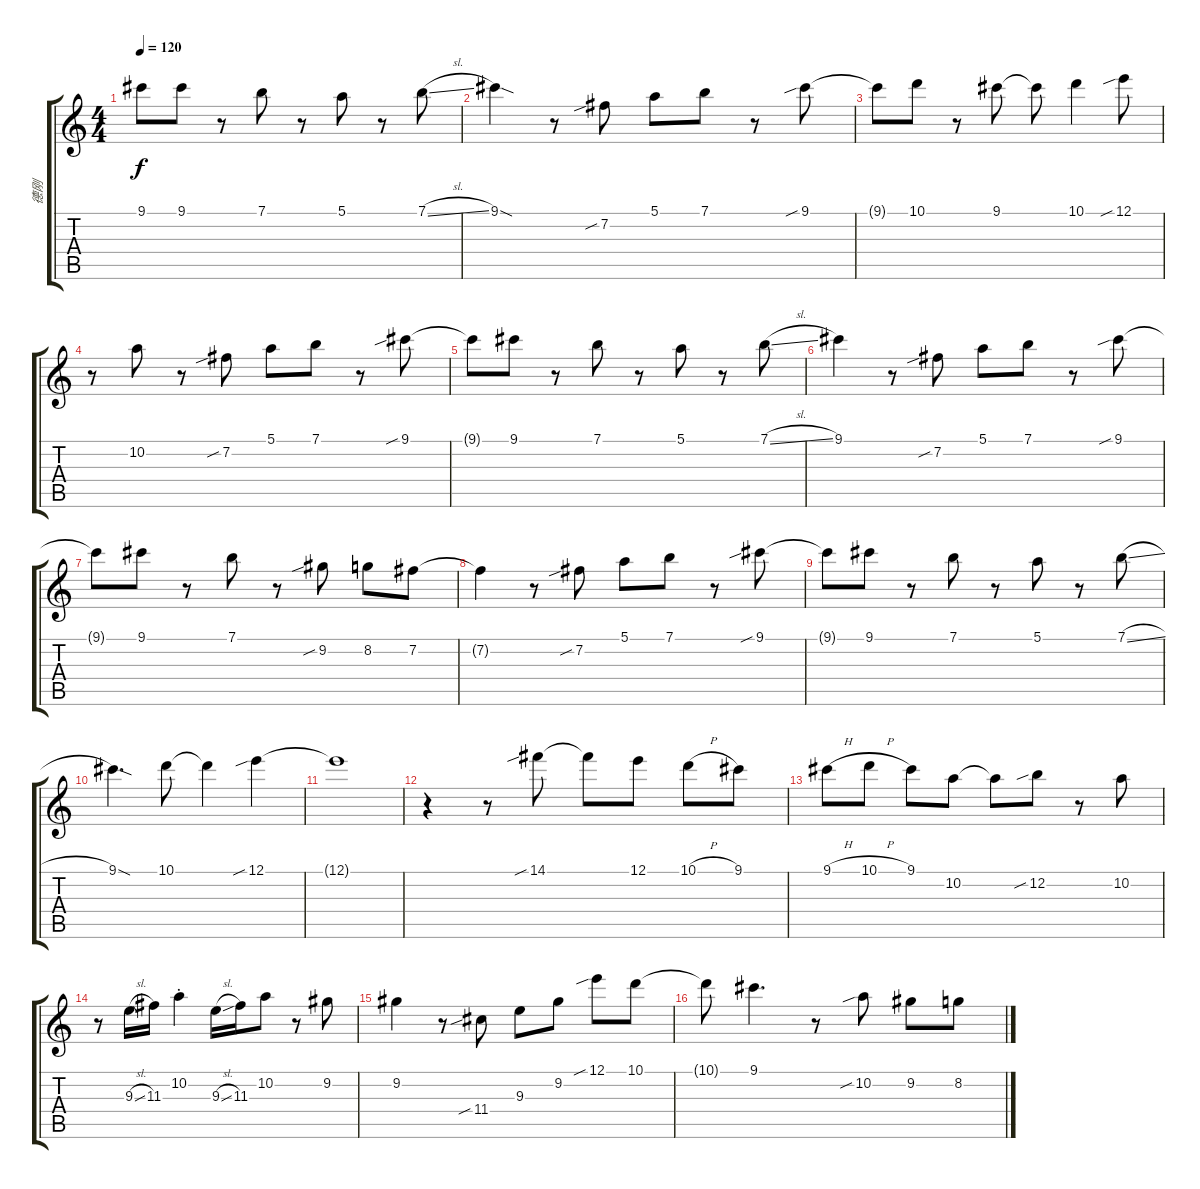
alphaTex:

\track ("德刚" "德刚") {instrument acousticguitarsteel}
\staff {score tabs}
\tuning (E4 B3 G3 D3 A2 E2) {hide}
\ts (4 4)
\tempo 120
\clef g2
\ks c
9.1{t}.8{dy f} 9.1.8 r.8 7.1.8 r.8 5.1.8 r.8 7.1{sl}.8 |
9.1{sod}.4 r.8 7.2{sib}.8 5.1.8 7.1.8 r.8 9.1{sib}.8 |
9.1{t}.8 10.1.8 r.8 9.1.8 9.1{t}.8 10.1.4 12.1{sib}.8 |
r.8 10.2.8 r.8 7.2{sib}.8 5.1.8 7.1.8 r.8 9.1{sib}.8 |
9.1{t}.8 9.1.8 r.8 7.1.8 r.8 5.1.8 r.8 7.1{sl}.8 |
9.1.4 r.8 7.2{sib}.8 5.1.8 7.1.8 r.8 9.1{sib}.8 |
9.1{t}.8 9.1.8 r.8 7.1.8 r.8 9.2{sib}.8 8.2.8 7.2.8 |
7.2{t}.4 r.8 7.2{sib}.8 5.1.8 7.1.8 r.8 9.1{sib}.8 |
9.1{t}.8 9.1.8 r.8 7.1.8 r.8 5.1.8 r.8 7.1{sl}.8 |
9.1{sod}.4{d} 10.1.8 10.1{t}.4 12.1{sib}.4 |
12.1{t}.1 |
r.4 r.8 14.1{sib}.8 14.1{t}.8 12.1.8 10.1{h}.8 9.1.8 |
9.1{h}.8 10.1{h}.8 9.1.8 10.2.8 10.2{t}.8 12.2{sib}.8 r.8 10.2.8 |
r.8 9.3{sl}.16 11.3.16 10.2{st}.4 9.3{sl}.16 11.3.16 10.2.8 r.8 9.2.8 |
9.2.4 r.8 11.4{sib}.8 9.3.8 9.2.8 12.1{sib}.8 10.1.8 |
10.1{t}.8 9.1.4{d} r.8 10.2{sib}.8 9.2.8 8.2.8
